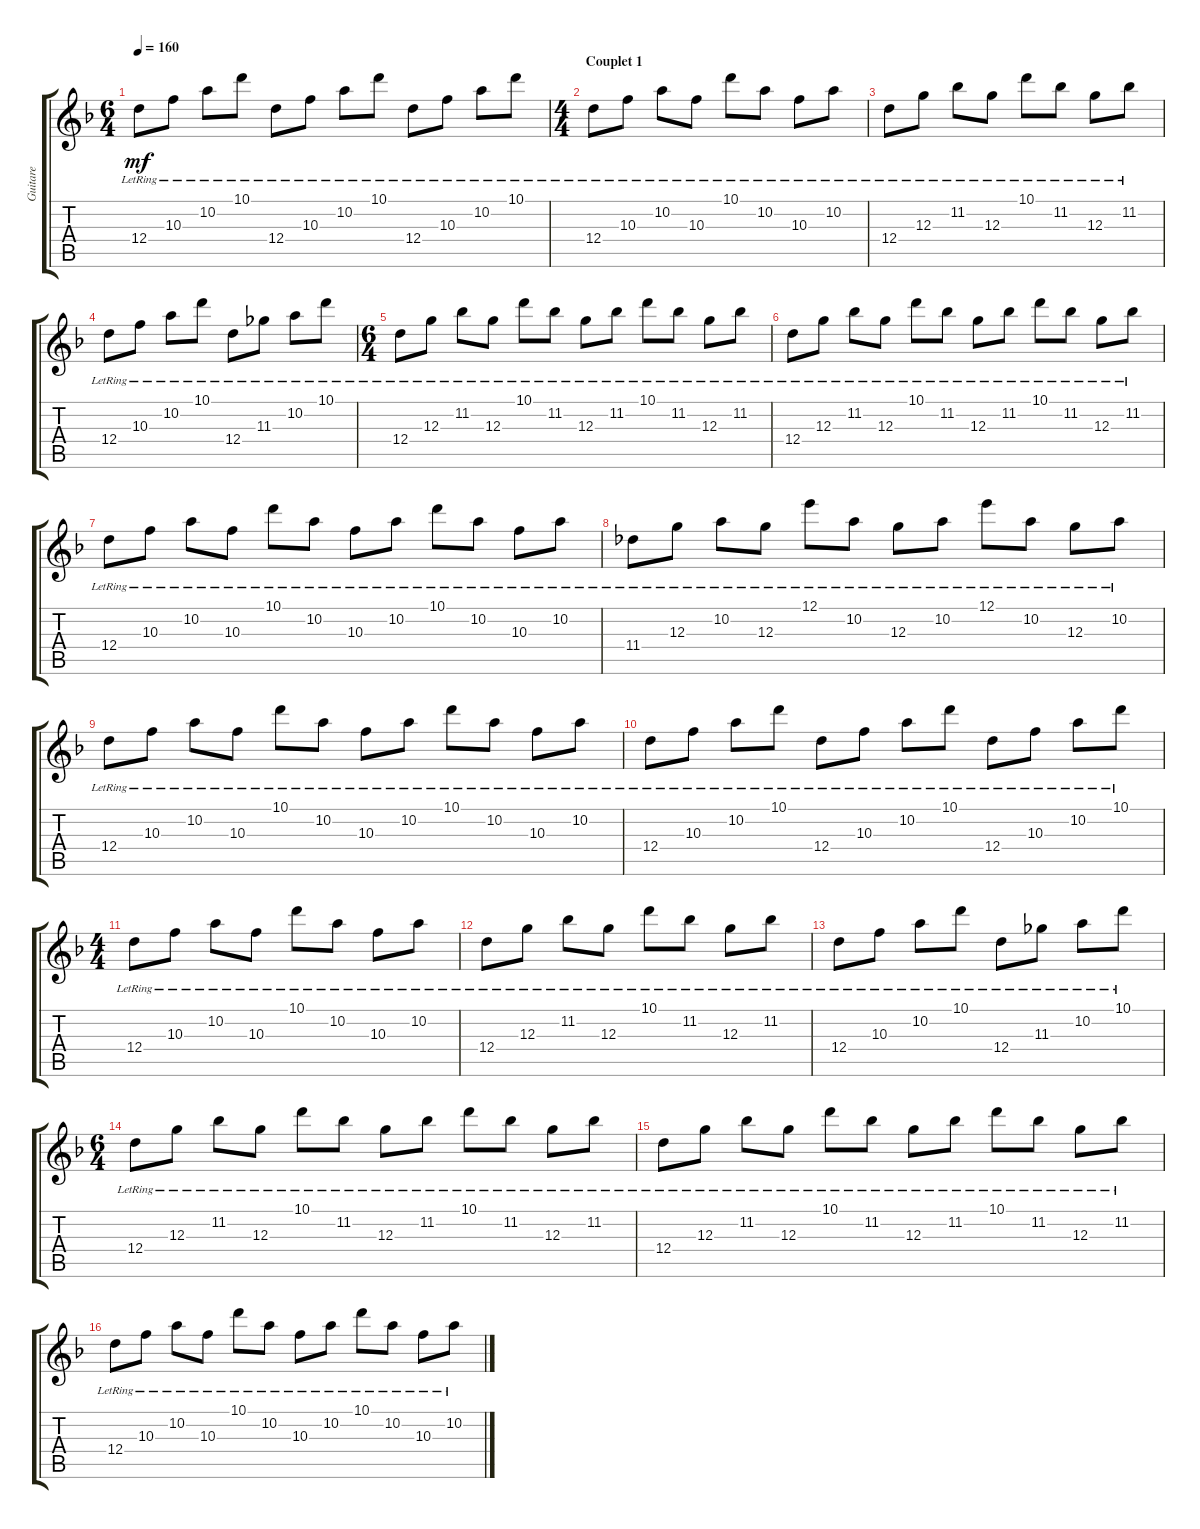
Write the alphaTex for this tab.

\track ("Guitare " "Guitare ") {instrument electricguitarmuted}
\staff {score tabs}
\tuning (E4 B3 G3 D3 A2 D2) {hide}
\ts (6 4)
\tempo 160
\clef g2
\ks f
12.4{lr}.8{dy mf} 10.3{lr}.8 10.2{lr}.8 10.1{lr}.8 12.4{lr}.8 10.3{lr}.8 10.2{lr}.8 10.1{lr}.8 12.4{lr}.8 10.3{lr}.8 10.2{lr}.8 10.1{lr}.8 |
\ts (4 4)
\section ("" "Couplet 1")
12.4{lr}.8 10.3{lr}.8 10.2{lr}.8 10.3{lr}.8 10.1{lr}.8 10.2{lr}.8 10.3{lr}.8 10.2{lr}.8 |
12.4{lr}.8 12.3{lr}.8 11.2{lr}.8 12.3{lr}.8 10.1{lr}.8 11.2{lr}.8 12.3{lr}.8 11.2{lr}.8 |
12.4{lr}.8 10.3{lr}.8 10.2{lr}.8 10.1{lr}.8 12.4{lr}.8 11.3{lr}.8 10.2{lr}.8 10.1{lr}.8 |
\ts (6 4)
12.4{lr}.8 12.3{lr}.8 11.2{lr}.8 12.3{lr}.8 10.1{lr}.8 11.2{lr}.8 12.3{lr}.8 11.2{lr}.8 10.1{lr}.8 11.2{lr}.8 12.3{lr}.8 11.2{lr}.8 |
12.4{lr}.8 12.3{lr}.8 11.2{lr}.8 12.3{lr}.8 10.1{lr}.8 11.2{lr}.8 12.3{lr}.8 11.2{lr}.8 10.1{lr}.8 11.2{lr}.8 12.3{lr}.8 11.2{lr}.8 |
12.4{lr}.8 10.3{lr}.8 10.2{lr}.8 10.3{lr}.8 10.1{lr}.8 10.2{lr}.8 10.3{lr}.8 10.2{lr}.8 10.1{lr}.8 10.2{lr}.8 10.3{lr}.8 10.2{lr}.8 |
11.4{lr}.8 12.3{lr}.8 10.2{lr}.8 12.3{lr}.8 12.1{lr}.8 10.2{lr}.8 12.3{lr}.8 10.2{lr}.8 12.1{lr}.8 10.2{lr}.8 12.3{lr}.8 10.2{lr}.8 |
12.4{lr}.8 10.3{lr}.8 10.2{lr}.8 10.3{lr}.8 10.1{lr}.8 10.2{lr}.8 10.3{lr}.8 10.2{lr}.8 10.1{lr}.8 10.2{lr}.8 10.3{lr}.8 10.2{lr}.8 |
12.4{lr}.8 10.3{lr}.8 10.2{lr}.8 10.1{lr}.8 12.4{lr}.8 10.3{lr}.8 10.2{lr}.8 10.1{lr}.8 12.4{lr}.8 10.3{lr}.8 10.2{lr}.8 10.1{lr}.8 |
\ts (4 4)
12.4{lr}.8 10.3{lr}.8 10.2{lr}.8 10.3{lr}.8 10.1{lr}.8 10.2{lr}.8 10.3{lr}.8 10.2{lr}.8 |
12.4{lr}.8 12.3{lr}.8 11.2{lr}.8 12.3{lr}.8 10.1{lr}.8 11.2{lr}.8 12.3{lr}.8 11.2{lr}.8 |
12.4{lr}.8 10.3{lr}.8 10.2{lr}.8 10.1{lr}.8 12.4{lr}.8 11.3{lr}.8 10.2{lr}.8 10.1{lr}.8 |
\ts (6 4)
12.4{lr}.8 12.3{lr}.8 11.2{lr}.8 12.3{lr}.8 10.1{lr}.8 11.2{lr}.8 12.3{lr}.8 11.2{lr}.8 10.1{lr}.8 11.2{lr}.8 12.3{lr}.8 11.2{lr}.8 |
12.4{lr}.8 12.3{lr}.8 11.2{lr}.8 12.3{lr}.8 10.1{lr}.8 11.2{lr}.8 12.3{lr}.8 11.2{lr}.8 10.1{lr}.8 11.2{lr}.8 12.3{lr}.8 11.2{lr}.8 |
12.4{lr}.8 10.3{lr}.8 10.2{lr}.8 10.3{lr}.8 10.1{lr}.8 10.2{lr}.8 10.3{lr}.8 10.2{lr}.8 10.1{lr}.8 10.2{lr}.8 10.3{lr}.8 10.2{lr}.8
